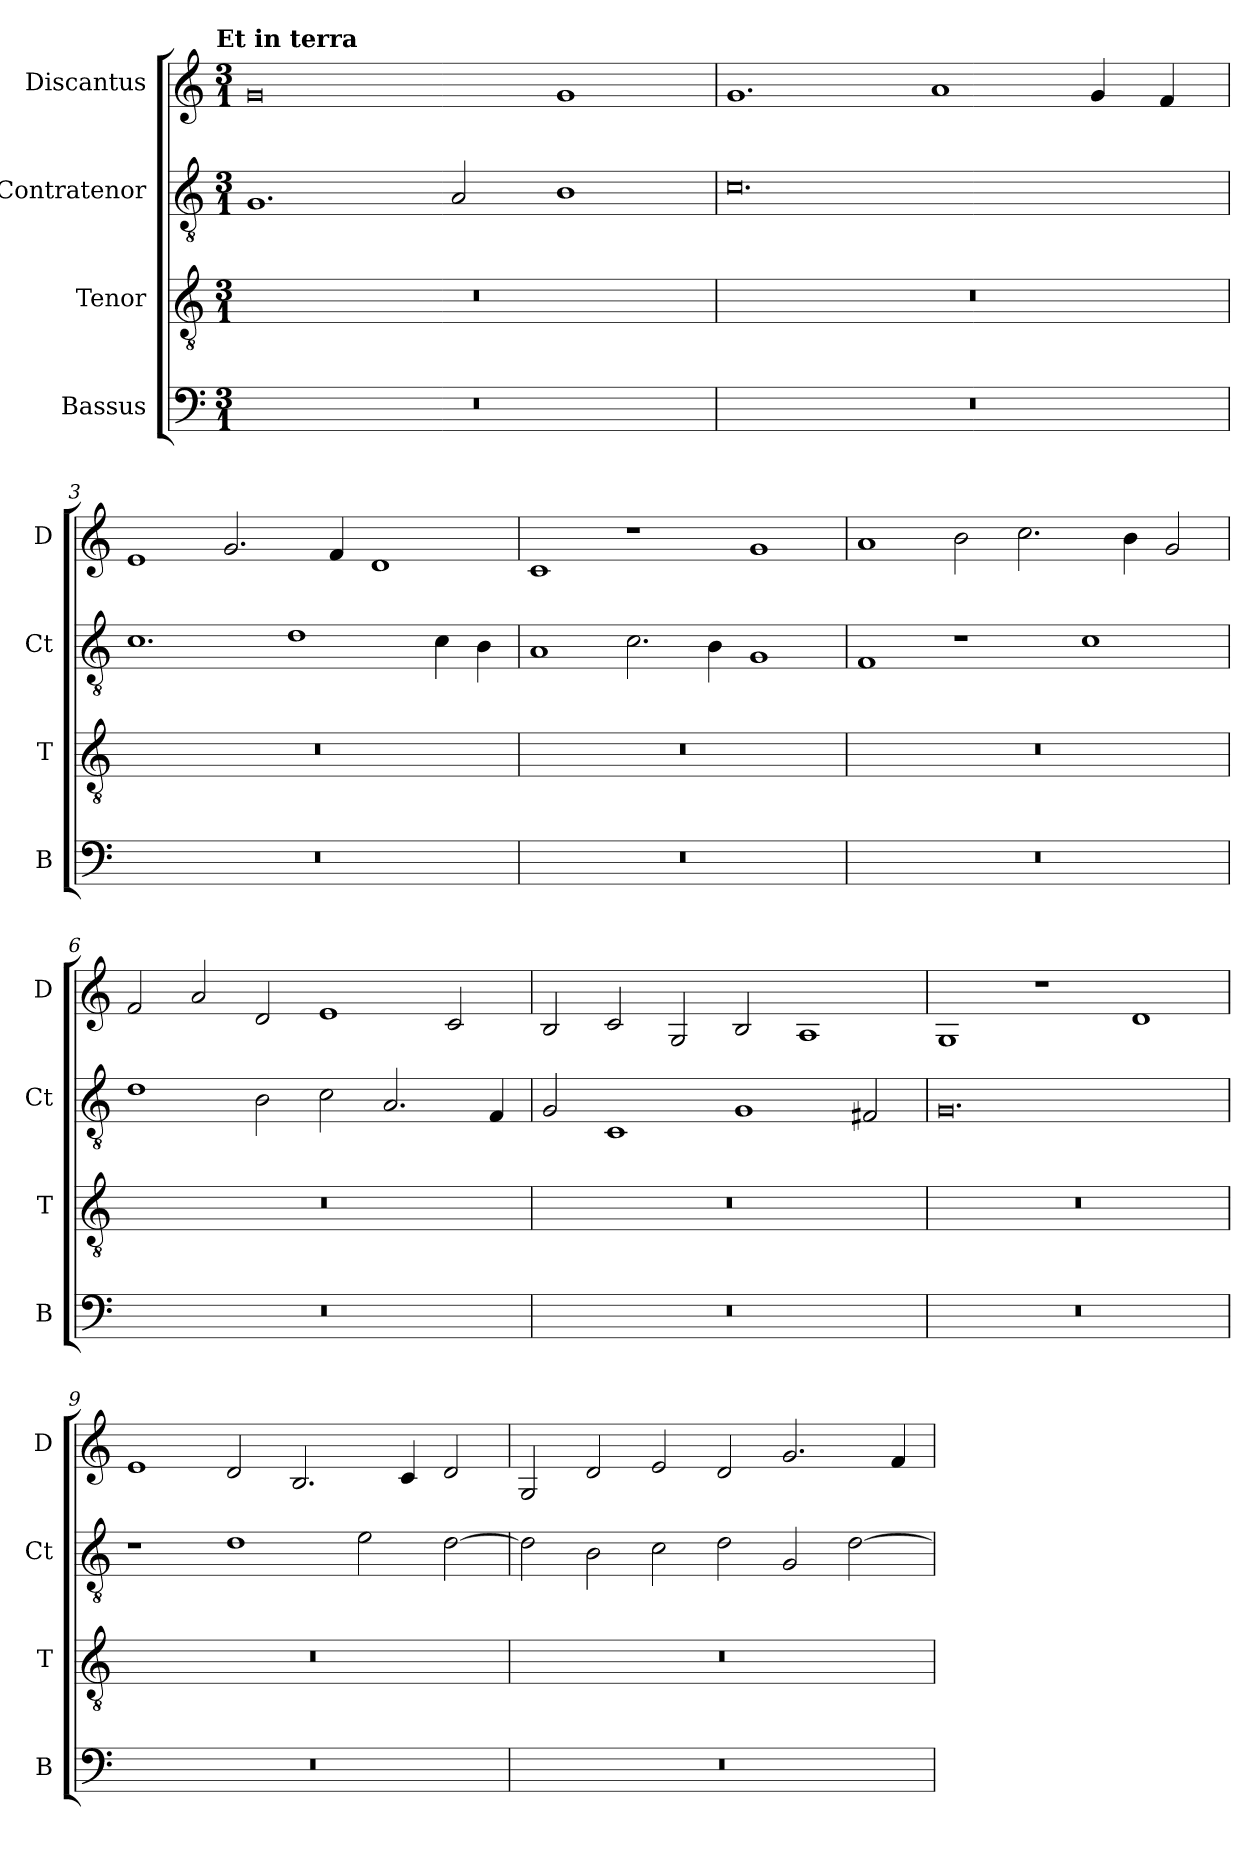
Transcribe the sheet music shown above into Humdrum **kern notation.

**kern	**kern	**kern	**kern
*part4	*part3	*part2	*part1
*staff4	*staff3	*staff2	*staff1
*I"Bassus	*I"Tenor	*I"Contratenor	*I"Discantus
*I'B	*I'T	*I'Ct	*I'D
*clefF4	*clefGv2	*clefGv2	*clefG2
*k[]	*k[]	*k[]	*k[]
!!LO:TX:omd:t=Et in terra
*M3/1	*M3/1	*M3/1	*M3/1
=1	=1	=1	=1
0.r	0.r	1.G	0g
.	.	2A/	.
.	.	1B	1g
=2	=2	=2	=2
0.r	0.r	0.c	1.g
.	.	.	1a
.	.	.	4g/
.	.	.	4f/
=3	=3	=3	=3
0.r	0.r	1.c	1e
.	.	.	2.g/
.	.	1d	.
.	.	.	4f/
.	.	.	1d
.	.	4c\	.
.	.	4B\	.
=4	=4	=4	=4
0.r	0.r	1A	1c
.	.	2.c\	1r
.	.	4B\	.
.	.	1G	1g
=5	=5	=5	=5
0.r	0.r	1F	1a
.	.	1r	2b\
.	.	.	2.cc\
.	.	1c	.
.	.	.	4b\
.	.	.	2g/
=6	=6	=6	=6
0.r	0.r	1d	2f/
.	.	.	2a/
.	.	2B\	2d/
.	.	2c\	1e
.	.	2.A/	.
.	.	.	2c/
.	.	4F/	.
=7	=7	=7	=7
0.r	0.r	2G/	2B/
.	.	1C	2c/
.	.	.	2G/
.	.	1G	2B/
.	.	.	1A
.	.	2F#X/	.
=8	=8	=8	=8
0.r	0.r	0.G	1G
.	.	.	1r
.	.	.	1d
=9	=9	=9	=9
0.r	0.r	1r	1e
.	.	1d	2d/
.	.	.	2.B/
.	.	2e\	.
.	.	.	4c/
.	.	[2d\	2d/
=10	=10	=10	=10
0.r	0.r	2d\]	2G/
.	.	2B\	2d/
.	.	2c\	2e/
.	.	2d\	2d/
.	.	2G/	2.g/
.	.	[2d\	.
.	.	.	4f/
=	=	=	=
*-	*-	*-	*-
